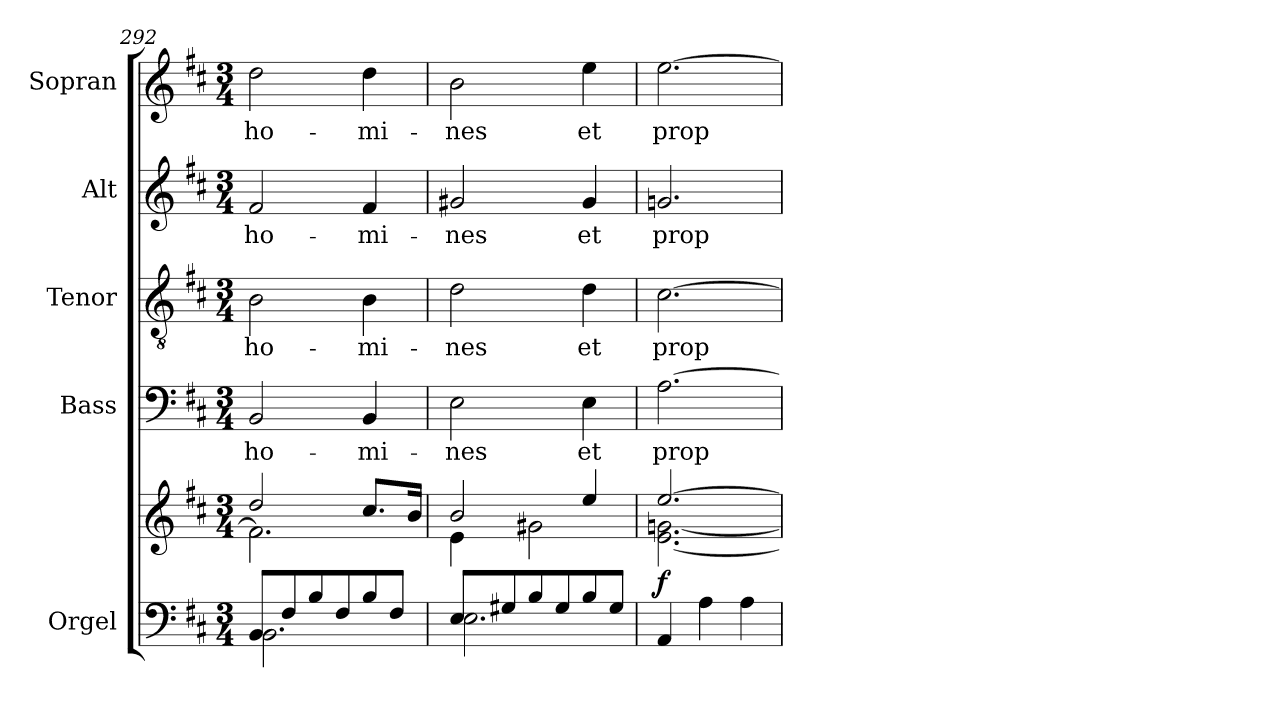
**kern	**kern	**dynam	**kern	**text	**kern	**text	**kern	**text	**kern	**text
*part5	*part5	*part5	*part4	*part4	*part3	*part3	*part2	*part2	*part1	*part1
*staff6	*staff5	*staff5/6	*staff4	*staff4	*staff3	*staff3	*staff2	*staff2	*staff1	*staff1
*I"Orgel	*	*	*I"Bass	*	*I"Tenor	*	*I"Alt	*	*I"Sopran	*
*I'Org.	*	*	*I'B	*	*I'T	*	*I'A	*	*I'S	*
*clefF4	*clefG2	*	*clefF4	*	*clefGv2	*	*clefG2	*	*clefG2	*
*k[f#c#]	*k[f#c#]	*	*k[f#c#]	*	*k[f#c#]	*	*k[f#c#]	*	*k[f#c#]	*
*D:	*D:	*	*D:	*	*D:	*	*D:	*	*D:	*
*M3/4	*M3/4	*	*M3/4	*	*M3/4	*	*M3/4	*	*M3/4	*
=292	=292	=292	=292	=292	=292	=292	=292	=292	=292	=292
*^	*^	*	*	*	*	*	*	*	*	*
!	!	!	!	!	!	!LO:LY:b	!	!LO:LY:b	!	!LO:LY:b	!	!LO:LY:b
8BB/L	2.BB\	2dd/	2.f#\]	.	2BB/	ho-	2B\	ho-	2f#/	ho-	2dd\	ho-
8F#/	.	.	.	.	.	.	.	.	.	.	.	.
8B/	.	.	.	.	.	.	.	.	.	.	.	.
8F#/	.	.	.	.	.	.	.	.	.	.	.	.
!	!	!	!	!	!	!LO:LY:b	!	!LO:LY:b	!	!LO:LY:b	!	!LO:LY:b
8B/	.	8.cc#/L	.	.	4BB/	-mi-	4B\	-mi-	4f#/	-mi-	4dd\	-mi-
8F#/J	.	.	.	.	.	.	.	.	.	.	.	.
.	.	16b/Jk	.	.	.	.	.	.	.	.	.	.
=293	=293	=293	=293	=293	=293	=293	=293	=293	=293	=293	=293	=293
!	!	!	!	!	!	!LO:LY:b	!	!LO:LY:b	!	!LO:LY:b	!	!LO:LY:b
8E/L	2.E\	2b/	4e\	.	2E\	-nes	2d\	-nes	2g#X/	-nes	2b\	-nes
8G#X/	.	.	.	.	.	.	.	.	.	.	.	.
8B/	.	.	2g#X\	.	.	.	.	.	.	.	.	.
8G#/	.	.	.	.	.	.	.	.	.	.	.	.
!	!	!	!	!	!	!LO:LY:b	!	!LO:LY:b	!	!LO:LY:b	!	!LO:LY:b
8B/	.	4ee/	.	.	4E\	et	4d\	et	4g#/	et	4ee\	et
8G#/J	.	.	.	.	.	.	.	.	.	.	.	.
*v	*v	*	*	*	*	*	*	*	*	*	*	*
=294	=294	=294	=294	=294	=294	=294	=294	=294	=294	=294	=294
!	!	!	!LO:DY:b	!	!LO:LY:b	!	!LO:LY:b	!	!LO:LY:b	!	!LO:LY:b
4AA/	[>2.ee/	[<2.e\ [<2.gn\	f	[2.A\	prop-	[2.c#\	prop-	2.gn/	prop-	[2.ee\	prop-
4A\	.	.	.	.	.	.	.	.	.	.	.
4A\	.	.	.	.	.	.	.	.	.	.	.
*	*v	*v	*	*	*	*	*	*	*	*	*
=	=	=	=	=	=	=	=	=	=	=
*-	*-	*-	*-	*-	*-	*-	*-	*-	*-	*-
